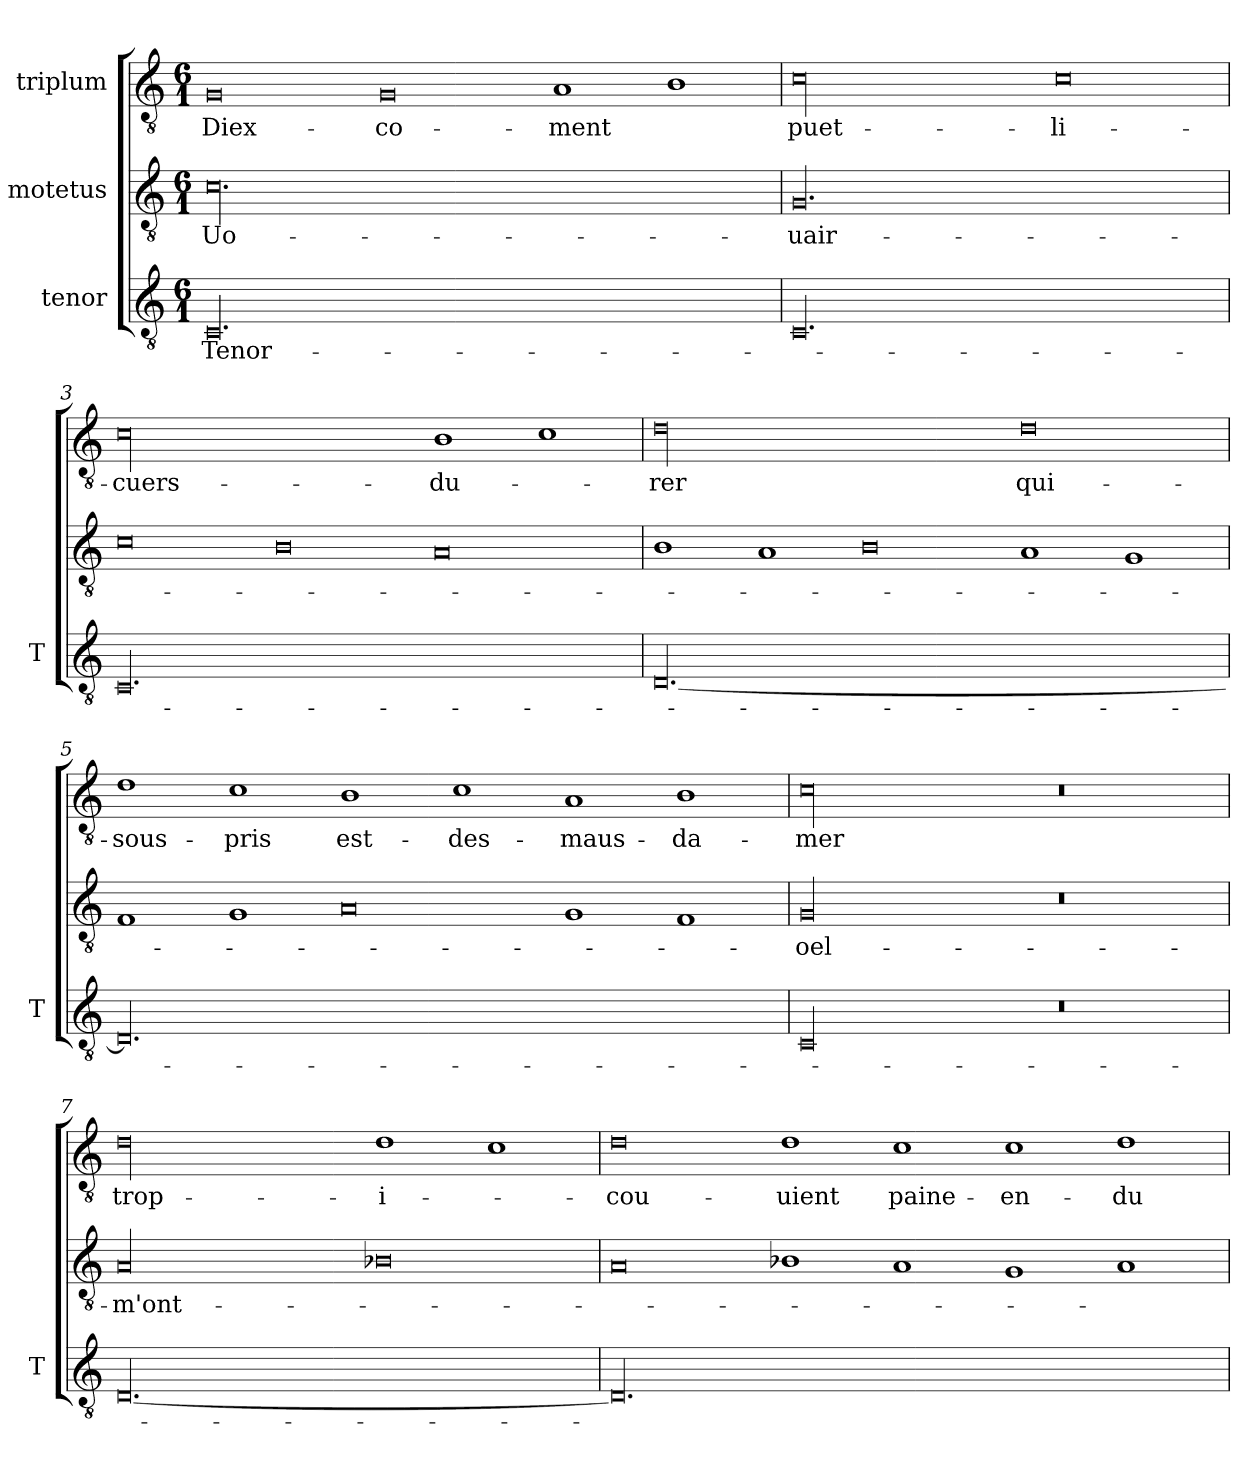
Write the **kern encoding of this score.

**kern	**text	**kern	**text	**kern	**text
*part3	*part3	*part2	*part2	*part1	*part1
*staff3	*staff3	*staff2	*staff2	*staff1	*staff1
*I"tenor	*	*I"motetus	*	*I"triplum	*
*I'T	*	*	*	*	*
*clefGv2	*	*clefGv2	*	*clefGv2	*
*k[]	*	*k[]	*	*k[]	*
*C:	*	*C:	*	*C:	*
*M6/1	*	*M6/1	*	*M6/1	*
=1	=1	=1	=1	=1	=1
00.C/	Tenor-	00.c\	Uo-	0G/	Diex-
.	.	.	.	0G/	co-
.	.	.	.	1A/	-ment
.	.	.	.	1B\	.
=2	=2	=2	=2	=2	=2
00.C/	.	00.G/	uair-	00c\	puet-
.	.	.	.	0c\	li-
=3	=3	=3	=3	=3	=3
00.C/	.	0c\	.	00c\	cuers-
.	.	0B\	.	.	.
.	.	0A/	.	1B\	du-
.	.	.	.	1c\	.
=4	=4	=4	=4	=4	=4
[00.D/	.	1B\	.	00d\	-rer
.	.	1A/	.	.	.
.	.	0B\	.	.	.
.	.	1A/	.	0d\	qui-
.	.	1G/	.	.	.
=5	=5	=5	=5	=5	=5
00.D/]	.	1F/	.	1d\	sous-
.	.	1G/	.	1c\	-pris
.	.	0A/	.	1B\	est-
.	.	.	.	1c\	des-
.	.	1G/	.	1A/	maus-
.	.	1F/	.	1B\	da-
=6	=6	=6	=6	=6	=6
00C/	.	00G/	oel-	00c\	-mer
0r	.	0r	.	0r	.
=7	=7	=7	=7	=7	=7
[00.D/	.	00A/	m'ont-	00d\	trop-
.	.	0B-X\	.	1d\	i-
.	.	.	.	1c\	.
=8	=8	=8	=8	=8	=8
00.D/]	.	0A/	.	0d\	cou-
.	.	1B-X\	.	1d\	-uient
.	.	1A/	.	1c\	paine-
.	.	1G/	.	1c\	en-
.	.	1A/	.	1d\	-du-
=	=	=	=	=	=
*-	*-	*-	*-	*-	*-
